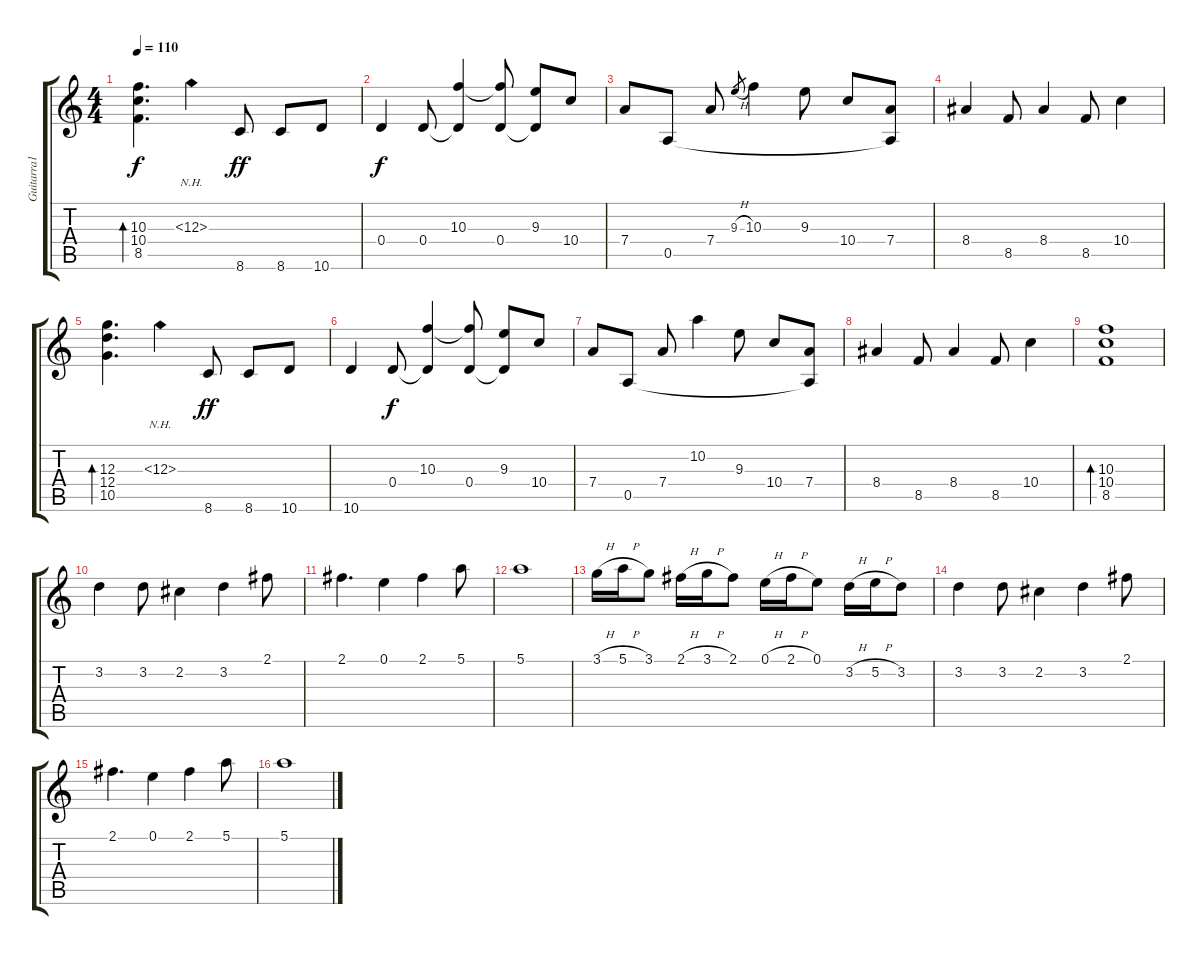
\track ("Guitarra1" "Guitarra1") {instrument acousticguitarnylon}
\staff {score tabs}
\tuning (E4 B3 G3 D3 A2 E2) {hide}
\ts (4 4)
\tempo 110
\clef g2
\ks c
(10.3 10.4 8.5).4{d bd 240 dy f} 12.3{nh}.4 8.6.8{dy ff} 8.6.8 10.6.8 |
0.4.4{dy f} 0.4.8 (10.3 0.4{t}).4 (10.3{t} 0.4).8 (9.3 0.4{t}).8 10.4.8 |
7.4.8 0.5.8 7.4.8 9.3{h}.8{gr} 10.3.4 9.3.8 10.4.8 (7.4 0.5{t}).8 |
8.4.4 8.5.8 8.4.4 8.5.8 10.4.4 |
(12.3 12.4 10.5).4{d bd 240} 12.3{nh}.4 8.6.8{dy ff} 8.6.8 10.6.8 |
10.6.4 0.4.8{dy f} (10.3 0.4{t}).4 (10.3{t} 0.4).8 (9.3 0.4{t}).8 10.4.8 |
7.4.8 0.5.8 7.4.8 10.2.4 9.3.8 10.4.8 (7.4 0.5{t}).8 |
8.4.4 8.5.8 8.4.4 8.5.8 10.4.4 |
(10.3 10.4 8.5).1{bd 240} |
3.2.4{volume 7} 3.2.8 2.2.4 3.2.4 2.1.8 |
2.1.4{d} 0.1.4 2.1.4 5.1.8 |
5.1.1 |
3.1{h}.16 5.1{h}.16 3.1.8 2.1{h}.16 3.1{h}.16 2.1.8 0.1{h}.16 2.1{h}.16 0.1.8 3.2{h}.16 5.2{h}.16 3.2.8 |
3.2.4 3.2.8 2.2.4 3.2.4 2.1.8 |
2.1.4{d} 0.1.4 2.1.4 5.1.8 |
5.1.1
